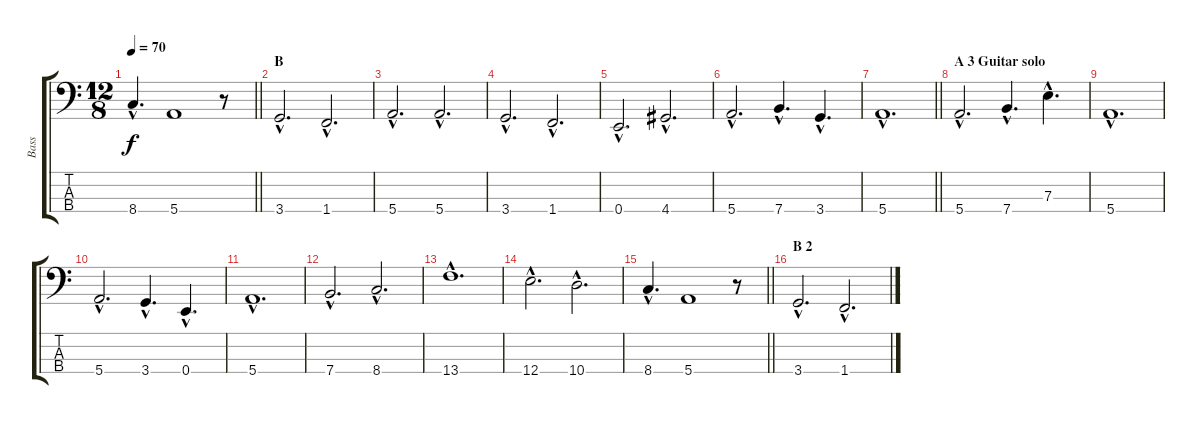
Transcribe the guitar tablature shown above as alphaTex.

\track ("Bass" "Bass") {instrument electricbassfinger}
\staff {score tabs}
\tuning (G2 D2 A1 E1) {hide}
\ts (12 8)
\tempo 70
\clef f4
\barLineRight lightlight
\ks c
8.4{hac}.4{d dy f} 5.4.1 r.8 |
\section ("" "B")
3.4{hac}.2{d} 1.4{hac}.2{d} |
5.4{hac}.2{d} 5.4{hac}.2{d} |
3.4{hac}.2{d} 1.4{hac}.2{d} |
0.4{hac}.2{d} 4.4{hac}.2{d} |
5.4{hac}.2{d} 7.4{hac}.4{d} 3.4{hac}.4{d} |
\barLineRight lightlight
5.4{hac}.1{d} |
\section ("" "A 3 Guitar solo")
5.4{hac}.2{d} 7.4{hac}.4{d} 7.3{hac}.4{d} |
5.4{hac}.1{d} |
5.4{hac}.2{d} 3.4{hac}.4{d} 0.4{hac}.4{d} |
5.4{hac}.1{d} |
7.4{hac}.2{d} 8.4{hac}.2{d} |
13.4{hac}.1{d} |
12.4{hac}.2{d} 10.4{hac}.2{d} |
\barLineRight lightlight
8.4{hac}.4{d} 5.4.1 r.8 |
\section ("" "B 2")
3.4{hac}.2{d} 1.4{hac}.2{d}
